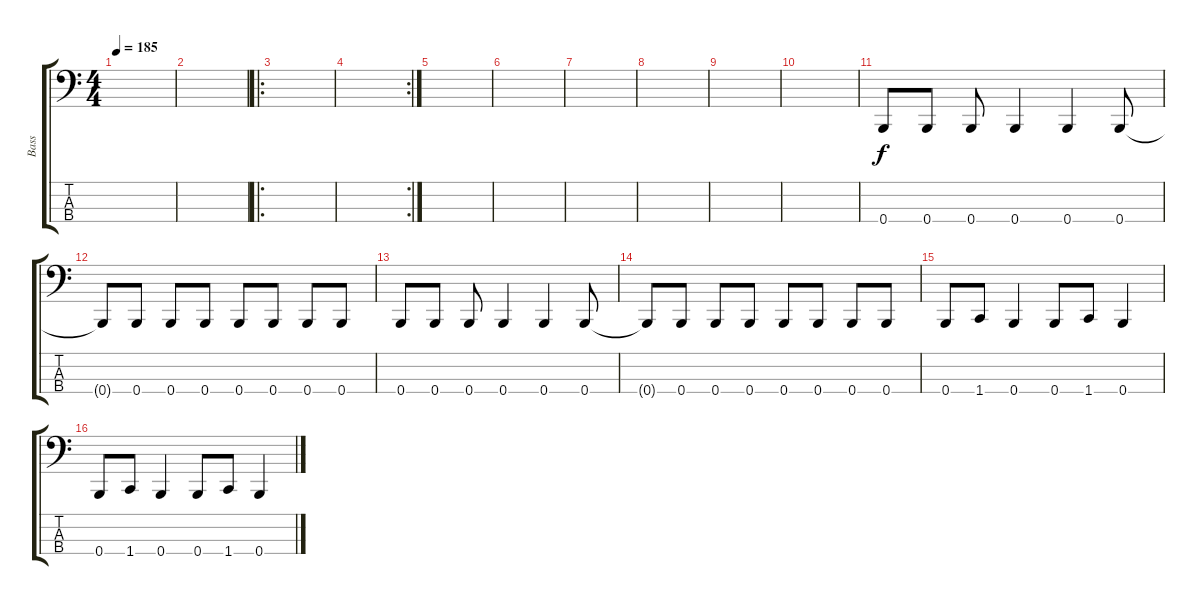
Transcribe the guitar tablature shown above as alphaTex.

\track ("Bass" "Bass") {instrument slapbass1}
\staff {score tabs}
\tuning (E2 B1 Gb1 B0) {hide}
\ts (4 4)
\tempo 185
\clef f4
\ks c
|
|
\ro
|
\rc 2
|
|
|
|
|
|
|
0.4.8 0.4.8 0.4.8 0.4.4 0.4.4 0.4.8 |
0.4{t}.8 0.4.8 0.4.8 0.4.8 0.4.8 0.4.8 0.4.8 0.4.8 |
0.4.8 0.4.8 0.4.8 0.4.4 0.4.4 0.4.8 |
0.4{t}.8 0.4.8 0.4.8 0.4.8 0.4.8 0.4.8 0.4.8 0.4.8 |
0.4.8 1.4.8 0.4.4 0.4.8 1.4.8 0.4.4 |
0.4.8 1.4.8 0.4.4 0.4.8 1.4.8 0.4.4
